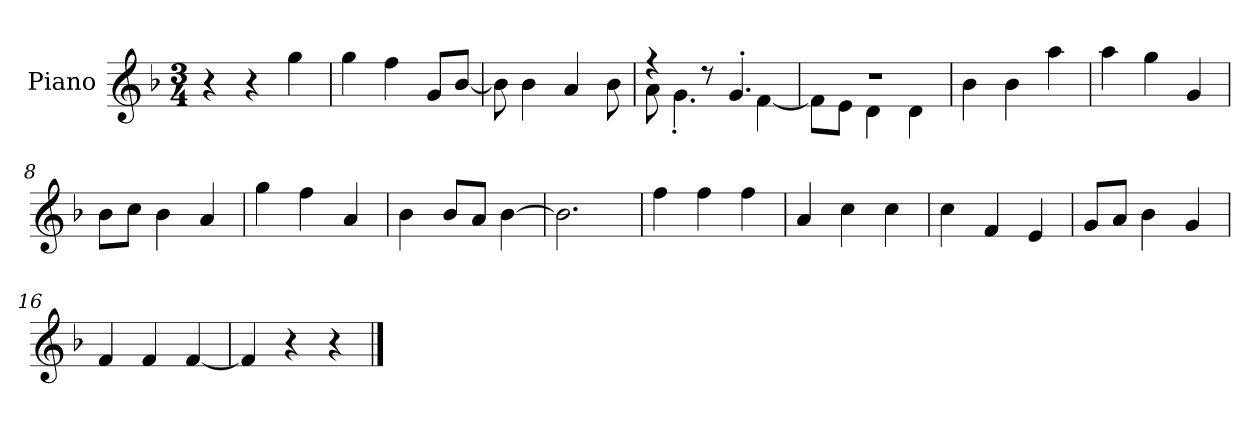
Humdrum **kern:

**kern
*part1
*staff1
*I"Piano
*I'P-no
*clefG2
*k[b-]
*M3/4
*MM177
=1
4r
4r
4gg\
=2
4gg\
4ff\
8g/L
[8b-/J
=3
8b-\]
4b-\
4a/
8b-\
=4
*^
4r	8a\
.	4.g'\
8r	.
4.g'/	.
.	[4f\
=5	=5
2.r	8f\L]
.	8e\J
.	4d\
.	4d\
*v	*v
=6
4b-\
4b-\
4aa\
=7
4aa\
4gg\
4g/
=8
8b-\L
8cc\J
4b-\
4a/
=9
4gg\
4ff\
4a/
!!LO:LB:g=z
=10
4b-\
8b-/L
8a/J
[4b-\
=11
2.b-\]
=12
4ff\
4ff\
4ff\
=13
4a/
4cc\
4cc\
=14
4cc\
4f/
4e/
=15
8g/L
8a/J
4b-\
4g/
=16
4f/
4f/
[4f/
=17
4f/]
4r
4r
==
*-
